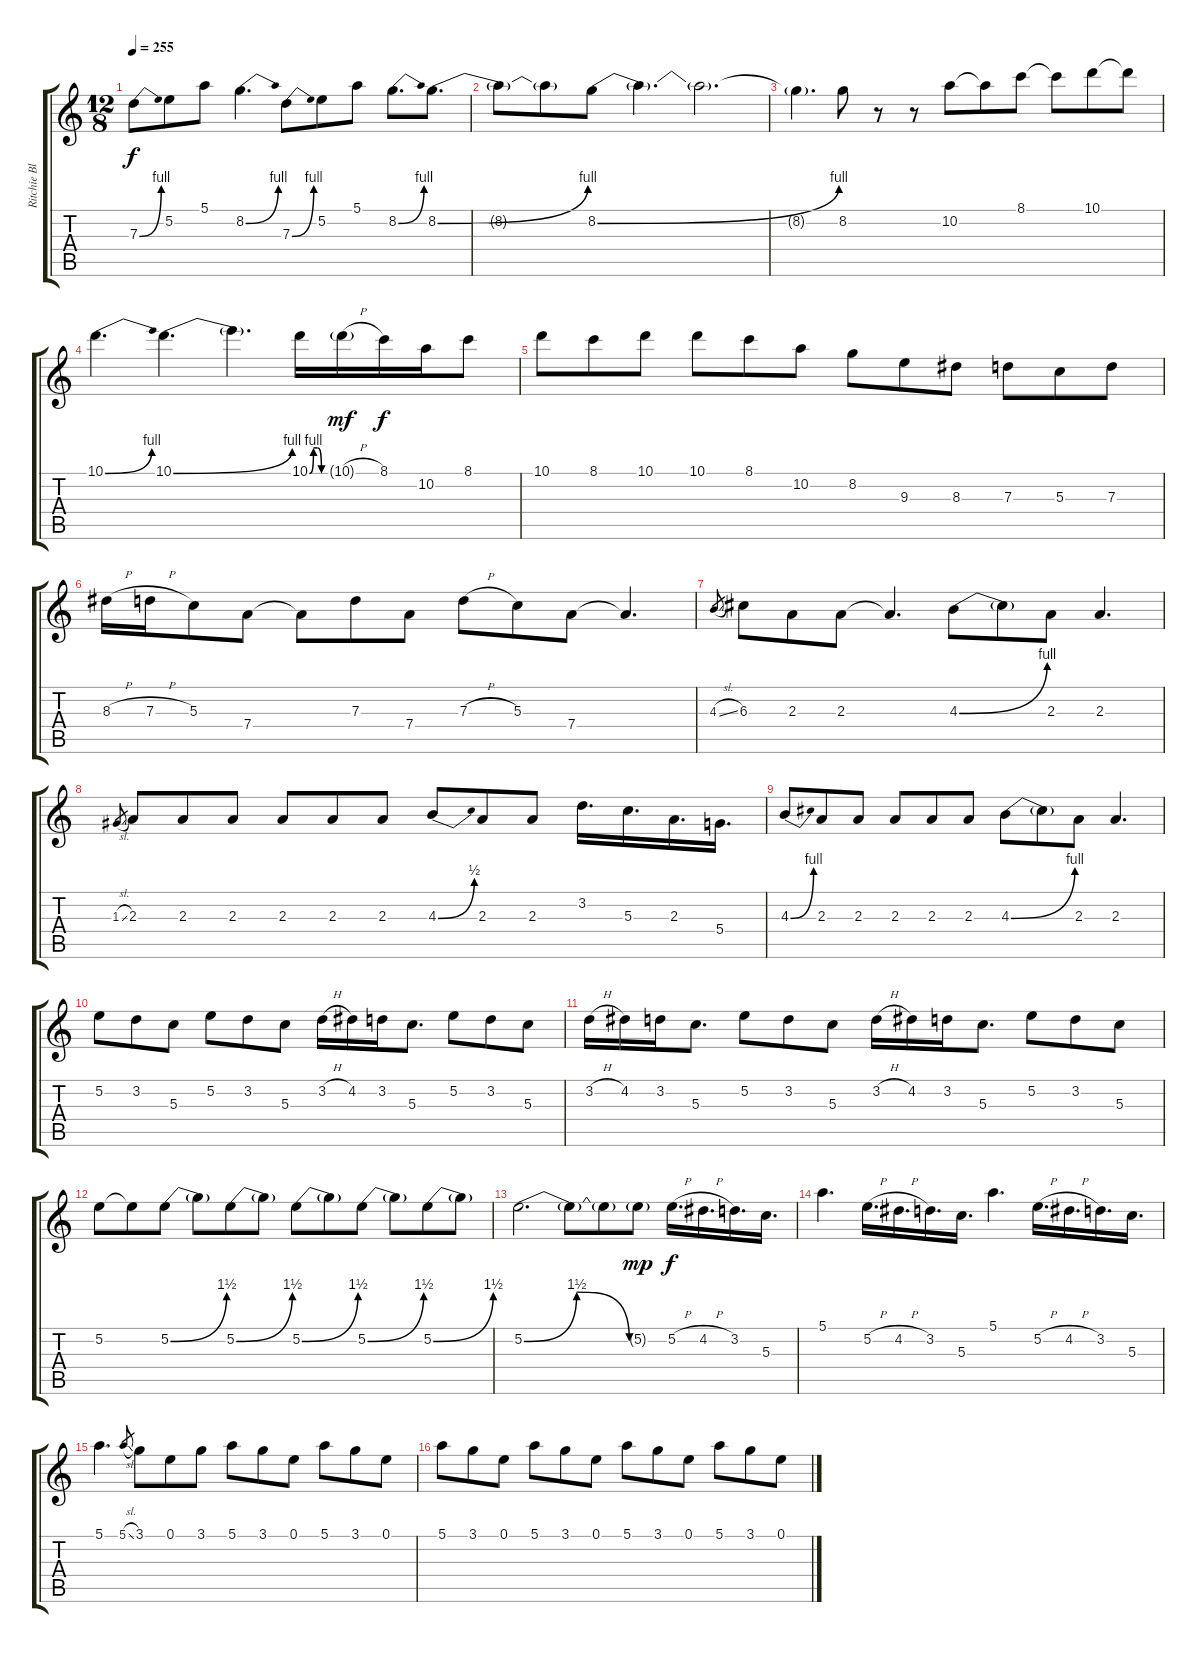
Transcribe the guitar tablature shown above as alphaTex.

\track ("Ritchie Blackmore" "Ritchie Bl") {instrument overdrivenguitar}
\staff {score tabs}
\tuning (E4 B3 G3 D3 A2 E2) {hide}
\ts (12 8)
\tempo 255
\clef g2
\ks c
7.3{be (bend 0 0 60 4)}.8{dy f} 5.2.8 5.1.8 8.2{be (bend 0 0 60 4)}.4{d} 7.3{be (bend 0 0 60 4)}.8 5.2.8 5.1.8 8.2{be (bend 0 0 60 4)}.8{d} 8.2{be (bend 0 0 60 4)}.8{d} |
8.2{t}.8 8.2{t}.8 8.2{be (bend 0 0 60 4)}.8 8.2{t}.4{d} 8.2{t}.2{d} |
8.2{t}.4{d} 8.2.8 r.8 r.8 10.2.8 10.2{t}.8 8.1.8 8.1{t}.8 10.1.8 10.1{t}.8 |
10.1{be (bend 0 0 60 4)}.4{d} 10.1{be (bend 0 0 60 4)}.4{d} 10.1{t}.4{d} 10.1{be (custom 0 0 15 4 30 4 45 0 60 0)}.16 10.1{h g}.16{dy mf} 8.1.16{dy f} 10.2.16 8.1.8 |
10.1.8 8.1.8 10.1.8 10.1.8 8.1.8 10.2.8 8.2.8 9.3.8 8.3.8 7.3.8 5.3.8 7.3.8 |
8.3{h}.16 7.3{h}.16 5.3.8 7.4.8 7.4{t}.8 7.3.8 7.4.8 7.3{h}.8 5.3.8 7.4.8 7.4{t}.4{d} |
4.3{sl}.8{gr} 6.3.8 2.3.8 2.3.8 2.3{t}.4{d} 4.3{be (bend 0 0 60 4)}.8 4.3{t}.8 2.3.8 2.3.4{d} |
1.3{sl}.8{gr} 2.3.8 2.3.8 2.3.8 2.3.8 2.3.8 2.3.8 4.3{be (bend 0 0 60 2)}.8 2.3.8 2.3.8 3.2.16{d} 5.3.16{d} 2.3.16{d} 5.4.16{d} |
4.3{be (bend 0 0 60 4)}.8 2.3.8 2.3.8 2.3.8 2.3.8 2.3.8 4.3{be (bend 0 0 60 4)}.8 4.3{t}.8 2.3.8 2.3.4{d} |
5.2.8 3.2.8 5.3.8 5.2.8 3.2.8 5.3.8 3.2{h}.16 4.2.16 3.2.16 5.3.8{d} 5.2.8 3.2.8 5.3.8 |
3.2{h}.16 4.2.16 3.2.16 5.3.8{d} 5.2.8 3.2.8 5.3.8 3.2{h}.16 4.2.16 3.2.16 5.3.8{d} 5.2.8 3.2.8 5.3.8 |
5.2.8 5.2{t}.8 5.2{be (bend 0 0 60 6)}.8 5.2{t}.8 5.2{be (bend 0 0 60 6)}.8 5.2{t}.8 5.2{be (bend 0 0 60 6)}.8 5.2{t}.8 5.2{be (bend 0 0 60 6)}.8 5.2{t}.8 5.2{be (bend 0 0 60 6)}.8 5.2{t}.8 |
5.2{be (bendrelease 0 0 10 6 45 6 60 0)}.2{d} 5.2{t}.8 5.2{t}.8 5.2{g}.8{dy mp} 5.2{h}.16{d dy f} 4.2{h}.16{d} 3.2.16{d} 5.3.16{d} |
5.1.4{d} 5.2{h}.16{d} 4.2{h}.16{d} 3.2.16{d} 5.3.16{d} 5.1.4{d} 5.2{h}.16{d} 4.2{h}.16{d} 3.2.16{d} 5.3.16{d} |
5.1.4{d} 5.1{sl}.8{gr} 3.1.8 0.1.8 3.1.8 5.1.8 3.1.8 0.1.8 5.1.8 3.1.8 0.1.8 |
5.1.8 3.1.8 0.1.8 5.1.8 3.1.8 0.1.8 5.1.8 3.1.8 0.1.8 5.1.8 3.1.8 0.1.8
